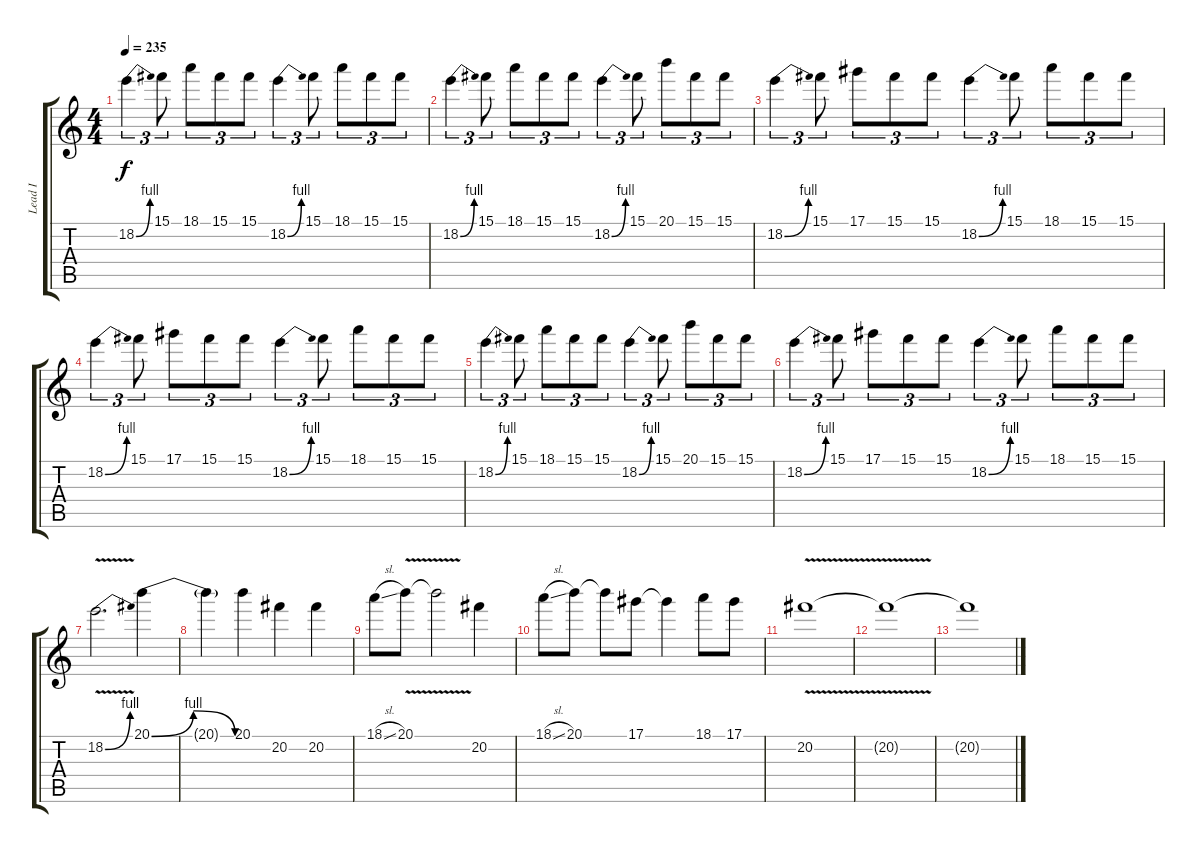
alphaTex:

\track ("Lead I" "Lead I") {instrument overdrivenguitar}
\staff {score tabs}
\tuning (Eb4 Bb3 Gb3 Db3 Ab2 Eb2) {hide}
\ts (4 4)
\tempo 235
\clef g2
\ks aminor
18.2{be (bend 0 0 60 4)}.4{tu (3 2) dy f} 15.1.8{tu (3 2)} 18.1.8{tu (3 2)} 15.1.8{tu (3 2)} 15.1.8{tu (3 2)} 18.2{be (bend 0 0 60 4)}.4{tu (3 2)} 15.1.8{tu (3 2)} 18.1.8{tu (3 2)} 15.1.8{tu (3 2)} 15.1.8{tu (3 2)} |
18.2{be (bend 0 0 60 4)}.4{tu (3 2)} 15.1.8{tu (3 2)} 18.1.8{tu (3 2)} 15.1.8{tu (3 2)} 15.1.8{tu (3 2)} 18.2{be (bend 0 0 60 4)}.4{tu (3 2)} 15.1.8{tu (3 2)} 20.1.8{tu (3 2)} 15.1.8{tu (3 2)} 15.1.8{tu (3 2)} |
18.2{be (bend 0 0 60 4)}.4{tu (3 2)} 15.1.8{tu (3 2)} 17.1.8{tu (3 2)} 15.1.8{tu (3 2)} 15.1.8{tu (3 2)} 18.2{be (bend 0 0 60 4)}.4{tu (3 2)} 15.1.8{tu (3 2)} 18.1.8{tu (3 2)} 15.1.8{tu (3 2)} 15.1.8{tu (3 2)} |
18.2{be (bend 0 0 60 4)}.4{tu (3 2)} 15.1.8{tu (3 2)} 17.1.8{tu (3 2)} 15.1.8{tu (3 2)} 15.1.8{tu (3 2)} 18.2{be (bend 0 0 60 4)}.4{tu (3 2)} 15.1.8{tu (3 2)} 18.1.8{tu (3 2)} 15.1.8{tu (3 2)} 15.1.8{tu (3 2)} |
18.2{be (bend 0 0 60 4)}.4{tu (3 2)} 15.1.8{tu (3 2)} 18.1.8{tu (3 2)} 15.1.8{tu (3 2)} 15.1.8{tu (3 2)} 18.2{be (bend 0 0 60 4)}.4{tu (3 2)} 15.1.8{tu (3 2)} 20.1.8{tu (3 2)} 15.1.8{tu (3 2)} 15.1.8{tu (3 2)} |
18.2{be (bend 0 0 60 4)}.4{tu (3 2)} 15.1.8{tu (3 2)} 17.1.8{tu (3 2)} 15.1.8{tu (3 2)} 15.1.8{tu (3 2)} 18.2{be (bend 0 0 60 4)}.4{tu (3 2)} 15.1.8{tu (3 2)} 18.1.8{tu (3 2)} 15.1.8{tu (3 2)} 15.1.8{tu (3 2)} |
18.2{be (bend 0 0 60 4) v}.2{d} 20.1{be (bendrelease 0 0 30 4 30 4 60 0)}.4 |
20.1{t}.4 20.1.4 20.2.4 20.2.4 |
18.1{sl}.8 20.1{v}.8 20.1{t}.2 20.2.4 |
18.1{sl}.8 20.1.8 20.1{t}.8 17.1.8 17.1{t}.4 18.1.8 17.1.8 |
20.2{v}.1 |
20.2{t}.1 |
20.2{t}.1
